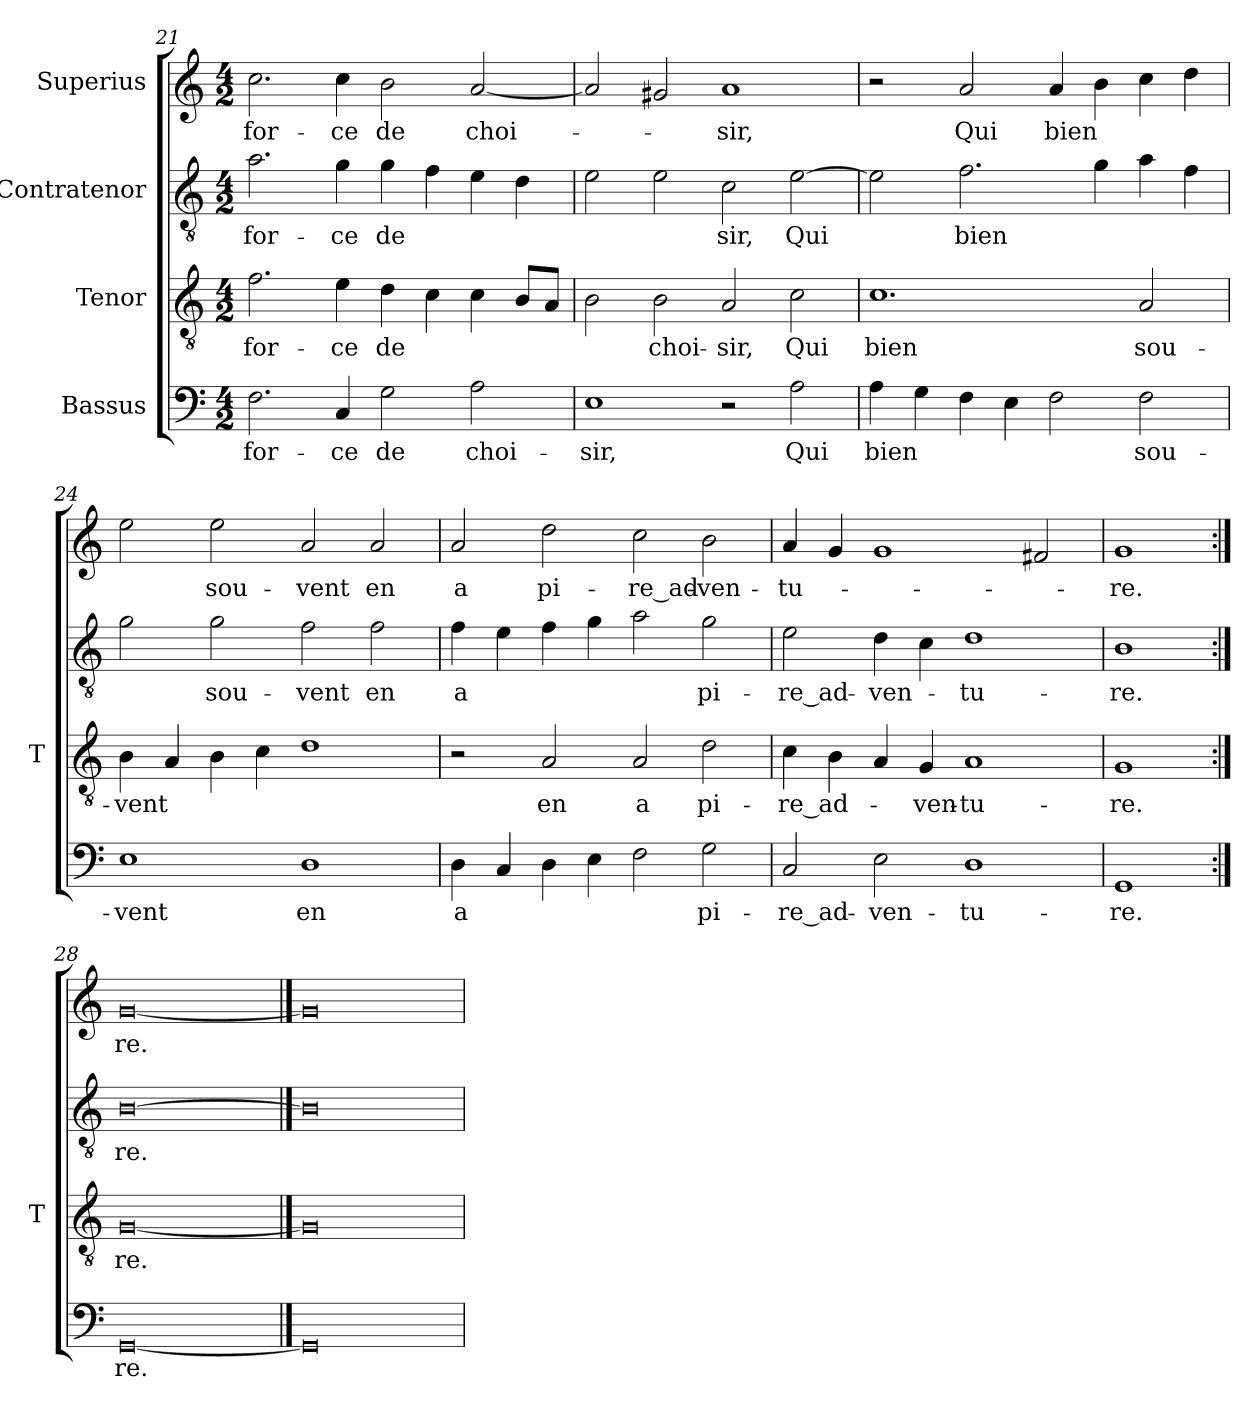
**kern	**text	**kern	**text	**kern	**text	**kern	**text
*part4	*part4	*part3	*part3	*part2	*part2	*part1	*part1
*staff4	*staff4	*staff3	*staff3	*staff2	*staff2	*staff1	*staff1
*I"Bassus	*	*I"Tenor	*	*I"Contratenor	*	*I"Superius	*
*	*	*I'T	*	*	*	*	*
*clefF4	*	*clefGv2	*	*clefGv2	*	*clefG2	*
*k[]	*	*k[]	*	*k[]	*	*k[]	*
*M4/2	*	*M4/2	*	*M4/2	*	*M4/2	*
=21	=21	=21	=21	=21	=21	=21	=21
2.F	for-	2.f	for-	2.a	for-	2.cc	for-
4C	-ce	4e	-ce	4g	-ce	4cc	-ce
2G	-de	4d	-de	4g	-de	2b	-de
.	.	4c	.	4f	.	.	.
2A	choi-	4c	.	4e	.	[2a	choi-
.	.	8BL	.	4d	.	.	.
.	.	8AJ	.	.	.	.	.
=22	=22	=22	=22	=22	=22	=22	=22
1E	-sir,	2B	.	2e	.	2a]	.
.	.	2B	choi-	2e	.	2g#X	.
2r	.	2A	-sir,	2c	-sir,	1a	-sir,
2A	-Qui	2c	-Qui	[2e	-Qui	.	.
=23	=23	=23	=23	=23	=23	=23	=23
4A	-bien	1.c	-bien	2e]	.	2r	.
4G	.	.	.	.	.	.	.
4F	.	.	.	2.f	-bien	2a	-Qui
4E	.	.	.	.	.	.	.
2F	.	.	.	.	.	4a	-bien
.	.	.	.	4g	.	4b	.
2F	sou-	2A	sou-	4a	.	4cc	.
.	.	.	.	4f	.	4dd	.
=24	=24	=24	=24	=24	=24	=24	=24
1E	-vent	4B	-vent	2g	.	2ee	.
.	.	4A	.	.	.	.	.
.	.	4B	.	2g	sou-	2ee	sou-
.	.	4c	.	.	.	.	.
1D	-en	1d	.	2f	-vent	2a	-vent
.	.	.	.	2f	-en	2a	-en
=25	=25	=25	=25	=25	=25	=25	=25
4D	-a	2r	.	4f	-a	2a	-a
4C	.	.	.	4e	.	.	.
4D	.	2A	-en	4f	.	2dd	pi-
4E	.	.	.	4g	.	.	.
2F	.	2A	-a	2a	.	2cc	re_ad-
2G	pi-	2d	pi-	2g	pi-	2b	ven-
=26	=26	=26	=26	=26	=26	=26	=26
2C	re_ad-	4c	re_ad-	2e	re_ad-	4a	tu-
.	.	4B	.	.	.	4g	.
2E	ven-	4A	.	4d	ven-	1g	.
.	.	4G	ven-	4c	.	.	.
1D	tu-	1A	tu-	1d	tu-	.	.
.	.	.	.	.	.	2f#X	.
=27	=27	=27	=27	=27	=27	=27	=27
1GG	-re.	1G	-re.	1B	-re.	1g	-re.
=28:|!	=28:|!	=28:|!	=28:|!	=28:|!	=28:|!	=28:|!	=28:|!
[0GG	-re.	[0G	-re.	[0B	-re.	[0g	-re.
==29	==29	==29	==29	==29	==29	==29	==29
0GG]	.	0G]	.	0B]	.	0g]	.
=	=	=	=	=	=	=	=
*-	*-	*-	*-	*-	*-	*-	*-
